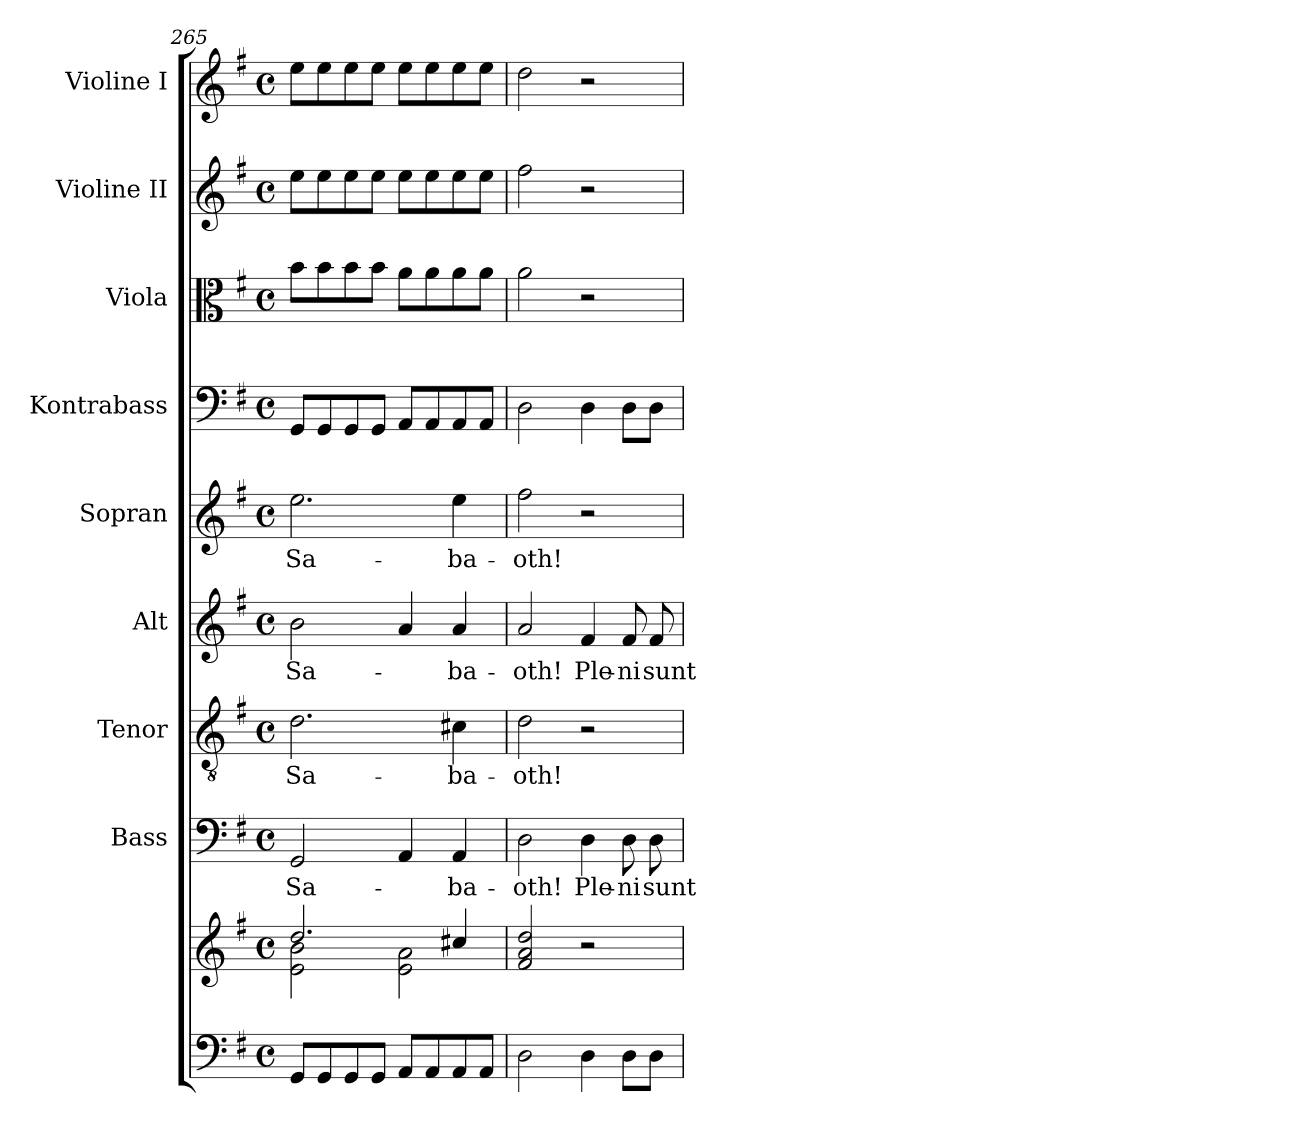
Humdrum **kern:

**kern	**kern	**kern	**text	**kern	**text	**kern	**text	**kern	**text	**kern	**kern	**kern	**kern
*part9	*part9	*part8	*part8	*part7	*part7	*part6	*part6	*part5	*part5	*part4	*part3	*part2	*part1
*staff10	*staff9	*staff8	*staff8	*staff7	*staff7	*staff6	*staff6	*staff5	*staff5	*staff4	*staff3	*staff2	*staff1
*	*	*I"Bass	*	*I"Tenor	*	*I"Alt	*	*I"Sopran	*	*I"Kontrabass	*I"Viola	*I"Violine II	*I"Violine I
*	*	*I'B.	*	*I'T.	*	*I'A.	*	*I'S.	*	*I'Kb.	*I'Vla.	*I'Vl. II	*I'Vl. I
*clefF4	*clefG2	*clefF4	*	*clefGv2	*	*clefG2	*	*clefG2	*	*clefF4	*clefC3	*clefG2	*clefG2
*	*	*	*	*	*	*	*	*	*	*ITrd7c12	*	*	*
*k[f#]	*k[f#]	*k[f#]	*	*k[f#]	*	*k[f#]	*	*k[f#]	*	*k[f#]	*k[f#]	*k[f#]	*k[f#]
*G:	*G:	*G:	*	*G:	*	*G:	*	*G:	*	*G:	*G:	*G:	*G:
*M4/4	*M4/4	*M4/4	*	*M4/4	*	*M4/4	*	*M4/4	*	*M4/4	*M4/4	*M4/4	*M4/4
*met(c)	*met(c)	*met(c)	*	*met(c)	*	*met(c)	*	*met(c)	*	*met(c)	*met(c)	*met(c)	*met(c)
=265	=265	=265	=265	=265	=265	=265	=265	=265	=265	=265	=265	=265	=265
*	*^	*	*	*	*	*	*	*	*	*	*	*	*
!	!	!	!	!LO:LY:b	!	!LO:LY:b	!	!LO:LY:b	!	!LO:LY:b	!	!	!	!
8GG/L	2.dd/	2e\ 2b\	2GG/	Sa-	2.d\	Sa-	2b\	Sa-	2.ee\	Sa-	8GGG/L	8b\L	8ee\L	8ee\L
8GG/	.	.	.	.	.	.	.	.	.	.	8GGG/	8b\	8ee\	8ee\
8GG/	.	.	.	.	.	.	.	.	.	.	8GGG/	8b\	8ee\	8ee\
8GG/J	.	.	.	.	.	.	.	.	.	.	8GGG/J	8b\J	8ee\J	8ee\J
8AA/L	.	2e\ 2a\	4AA/	.	.	.	4a/	.	.	.	8AAA/L	8a\L	8ee\L	8ee\L
8AA/	.	.	.	.	.	.	.	.	.	.	8AAA/	8a\	8ee\	8ee\
!	!	!	!	!LO:LY:b	!	!LO:LY:b	!	!LO:LY:b	!	!LO:LY:b	!	!	!	!
8AA/	4cc#X/	.	4AA/	-ba-	4c#X\	-ba-	4a/	-ba-	4ee\	-ba-	8AAA/	8a\	8ee\	8ee\
8AA/J	.	.	.	.	.	.	.	.	.	.	8AAA/J	8a\J	8ee\J	8ee\J
*	*v	*v	*	*	*	*	*	*	*	*	*	*	*	*
=266	=266	=266	=266	=266	=266	=266	=266	=266	=266	=266	=266	=266	=266
!	!	!	!LO:LY:b	!	!LO:LY:b	!	!LO:LY:b	!	!LO:LY:b	!	!	!	!
2D\	2f#/ 2a/ 2dd/	2D\	-oth!	2d\	-oth!	2a/	-oth!	2ff#\	-oth!	2DD\	2a\	2ff#\	2dd\
!	!	!	!LO:LY:b	!	!	!	!LO:LY:b	!	!	!	!	!	!
4D\	2r	4D\	Ple-	2r	.	4f#/	Ple-	2r	.	4DD\	2r	2r	2r
!	!	!	!LO:LY:b	!	!	!	!LO:LY:b	!	!	!	!	!	!
8D\L	.	8D\	-ni	.	.	8f#/	-ni	.	.	8DD\L	.	.	.
!	!	!	!LO:LY:b	!	!	!	!LO:LY:b	!	!	!	!	!	!
8D\J	.	8D\	sunt	.	.	8f#/	sunt	.	.	8DD\J	.	.	.
=	=	=	=	=	=	=	=	=	=	=	=	=	=
*-	*-	*-	*-	*-	*-	*-	*-	*-	*-	*-	*-	*-	*-
